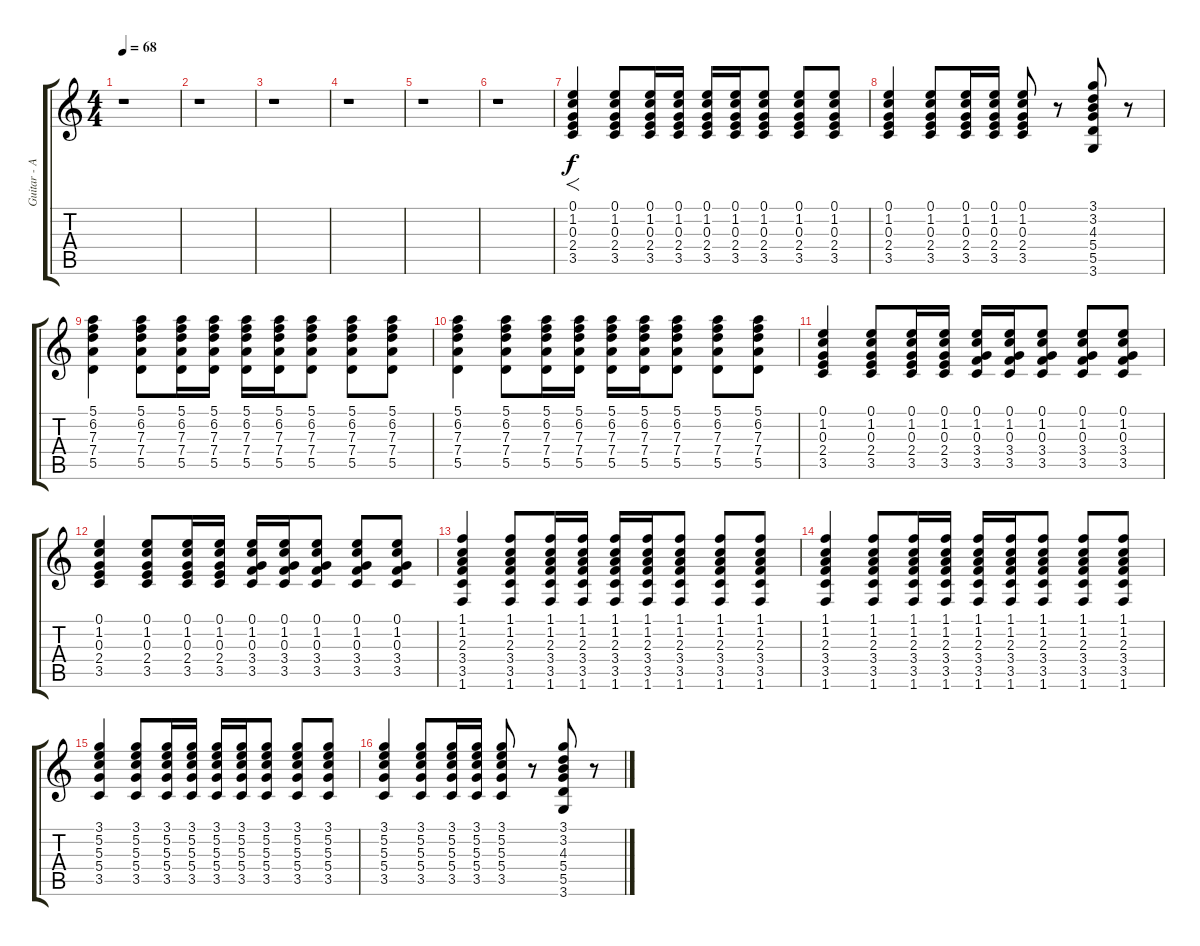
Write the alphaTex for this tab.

\track ("Guitar - Acoustic" "Guitar - A") {instrument acousticguitarsteel}
\staff {score tabs}
\tuning (E4 B3 G3 D3 A2 E2) {hide}
\ts (4 4)
\tempo 68
\clef g2
\ks c
r.1{dy f instrument acousticguitarsteel} |
r.1 |
r.1 |
r.1 |
r.1 |
r.1 |
(0.1 1.2 0.3 2.4 3.5).4{f} (0.1 1.2 0.3 2.4 3.5).8 (0.1 1.2 0.3 2.4 3.5).16 (0.1 1.2 0.3 2.4 3.5).16 (0.1 1.2 0.3 2.4 3.5).16 (0.1 1.2 0.3 2.4 3.5).16 (0.1 1.2 0.3 2.4 3.5).8 (0.1 1.2 0.3 2.4 3.5).8 (0.1 1.2 0.3 2.4 3.5).8 |
(0.1 1.2 0.3 2.4 3.5).4 (0.1 1.2 0.3 2.4 3.5).8 (0.1 1.2 0.3 2.4 3.5).16 (0.1 1.2 0.3 2.4 3.5).16 (0.1 1.2 0.3 2.4 3.5).8 r.8 (3.1 3.2 4.3 5.4 5.5 3.6).8 r.8 |
(5.1 6.2 7.3 7.4 5.5).4 (5.1 6.2 7.3 7.4 5.5).8 (5.1 6.2 7.3 7.4 5.5).16 (5.1 6.2 7.3 7.4 5.5).16 (5.1 6.2 7.3 7.4 5.5).16 (5.1 6.2 7.3 7.4 5.5).16 (5.1 6.2 7.3 7.4 5.5).8 (5.1 6.2 7.3 7.4 5.5).8 (5.1 6.2 7.3 7.4 5.5).8 |
(5.1 6.2 7.3 7.4 5.5).4 (5.1 6.2 7.3 7.4 5.5).8 (5.1 6.2 7.3 7.4 5.5).16 (5.1 6.2 7.3 7.4 5.5).16 (5.1 6.2 7.3 7.4 5.5).16 (5.1 6.2 7.3 7.4 5.5).16 (5.1 6.2 7.3 7.4 5.5).8 (5.1 6.2 7.3 7.4 5.5).8 (5.1 6.2 7.3 7.4 5.5).8 |
(0.1 1.2 0.3 2.4 3.5).4 (0.1 1.2 0.3 2.4 3.5).8 (0.1 1.2 0.3 2.4 3.5).16 (0.1 1.2 0.3 2.4 3.5).16 (0.1 1.2 0.3 3.4 3.5).16 (0.1 1.2 0.3 3.4 3.5).16 (0.1 1.2 0.3 3.4 3.5).8 (0.1 1.2 0.3 3.4 3.5).8 (0.1 1.2 0.3 3.4 3.5).8 |
(0.1 1.2 0.3 2.4 3.5).4 (0.1 1.2 0.3 2.4 3.5).8 (0.1 1.2 0.3 2.4 3.5).16 (0.1 1.2 0.3 2.4 3.5).16 (0.1 1.2 0.3 3.4 3.5).16 (0.1 1.2 0.3 3.4 3.5).16 (0.1 1.2 0.3 3.4 3.5).8 (0.1 1.2 0.3 3.4 3.5).8 (0.1 1.2 0.3 3.4 3.5).8 |
(1.1 1.2 2.3 3.4 3.5 1.6).4 (1.1 1.2 2.3 3.4 3.5 1.6).8 (1.1 1.2 2.3 3.4 3.5 1.6).16 (1.1 1.2 2.3 3.4 3.5 1.6).16 (1.1 1.2 2.3 3.4 3.5 1.6).16 (1.1 1.2 2.3 3.4 3.5 1.6).16 (1.1 1.2 2.3 3.4 3.5 1.6).8 (1.1 1.2 2.3 3.4 3.5 1.6).8 (1.1 1.2 2.3 3.4 3.5 1.6).8 |
(1.1 1.2 2.3 3.4 3.5 1.6).4 (1.1 1.2 2.3 3.4 3.5 1.6).8 (1.1 1.2 2.3 3.4 3.5 1.6).16 (1.1 1.2 2.3 3.4 3.5 1.6).16 (1.1 1.2 2.3 3.4 3.5 1.6).16 (1.1 1.2 2.3 3.4 3.5 1.6).16 (1.1 1.2 2.3 3.4 3.5 1.6).8 (1.1 1.2 2.3 3.4 3.5 1.6).8 (1.1 1.2 2.3 3.4 3.5 1.6).8 |
(3.1 5.2 5.3 5.4 3.5).4 (3.1 5.2 5.3 5.4 3.5).8 (3.1 5.2 5.3 5.4 3.5).16 (3.1 5.2 5.3 5.4 3.5).16 (3.1 5.2 5.3 5.4 3.5).16 (3.1 5.2 5.3 5.4 3.5).16 (3.1 5.2 5.3 5.4 3.5).8 (3.1 5.2 5.3 5.4 3.5).8 (3.1 5.2 5.3 5.4 3.5).8 |
(3.1 5.2 5.3 5.4 3.5).4 (3.1 5.2 5.3 5.4 3.5).8 (3.1 5.2 5.3 5.4 3.5).16 (3.1 5.2 5.3 5.4 3.5).16 (3.1 5.2 5.3 5.4 3.5).8 r.8 (3.1 3.2 4.3 5.4 5.5 3.6).8 r.8
